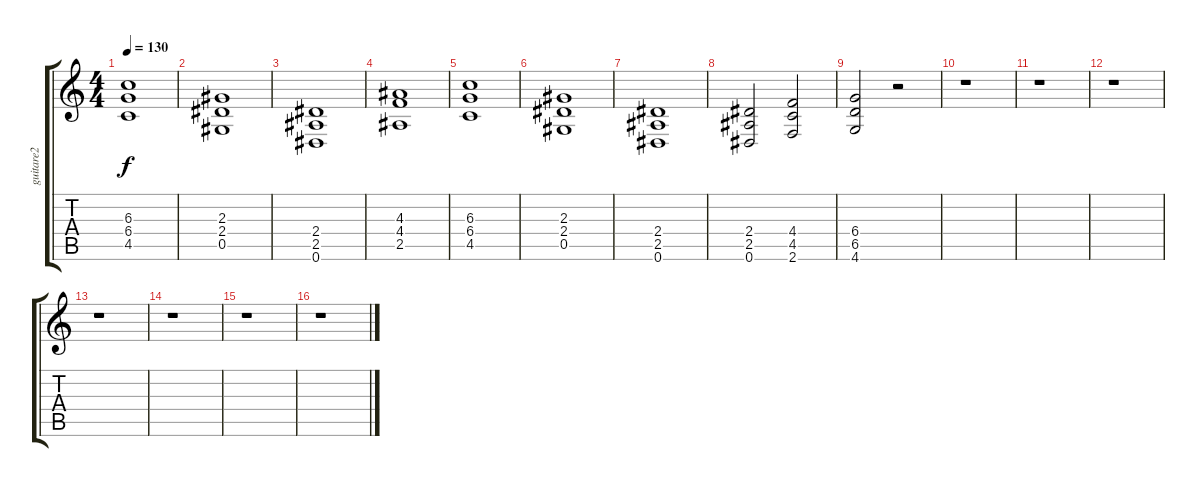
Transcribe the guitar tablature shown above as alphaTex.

\track ("guitare2" "guitare2") {instrument overdrivenguitar}
\staff {score tabs}
\tuning (Eb4 Bb3 Gb3 Db3 Ab2 Eb2) {hide}
\ts (4 4)
\tempo 130
\clef g2
\ks c
(6.3 6.4 4.5).1{dy f} |
(2.3 2.4 0.5).1 |
(2.4 2.5 0.6).1 |
(4.3 4.4 2.5).1 |
(6.3 6.4 4.5).1 |
(2.3 2.4 0.5).1 |
(2.4 2.5 0.6).1 |
(2.4 2.5 0.6).2 (4.4 4.5 2.6).2 |
(6.4 6.5 4.6).2 r.2 |
r.1 |
r.1 |
r.1 |
r.1 |
r.1 |
r.1 |
r.1
